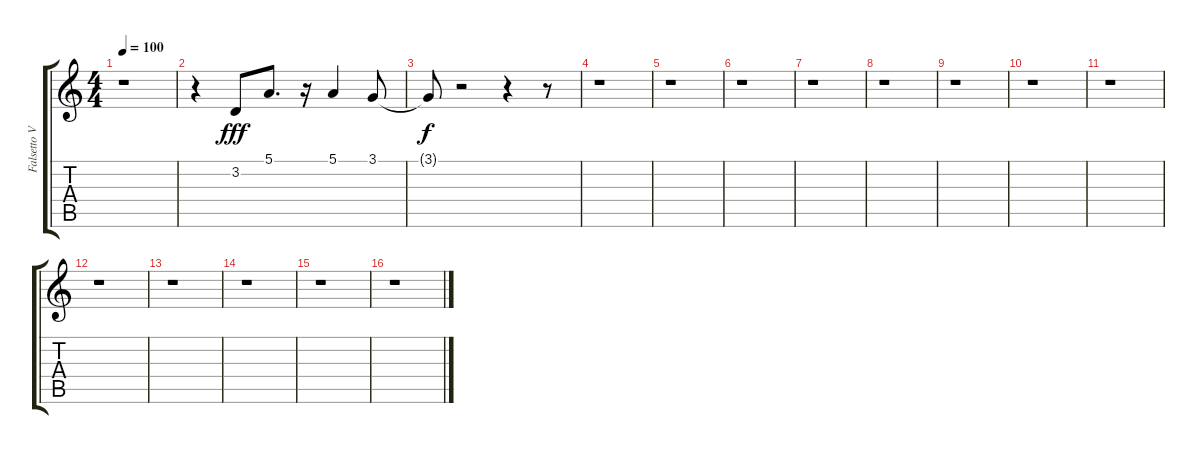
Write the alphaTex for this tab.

\track ("Falsetto Vocal " "Falsetto V") {instrument synthvoice}
\staff {score tabs}
\tuning (E4 B3 G3 D3 A2 E2) {hide}
\ts (4 4)
\tempo 100
\clef g2
\ks c
r.1{dy fff} |
r.4 3.2.8 5.1.8{d} r.16 5.1.4 3.1.8 |
3.1{t}.8{dy f} r.2 r.4 r.8 |
r.1 |
r.1 |
r.1 |
r.1 |
r.1 |
r.1 |
r.1 |
r.1 |
r.1 |
r.1 |
r.1 |
r.1 |
r.1
